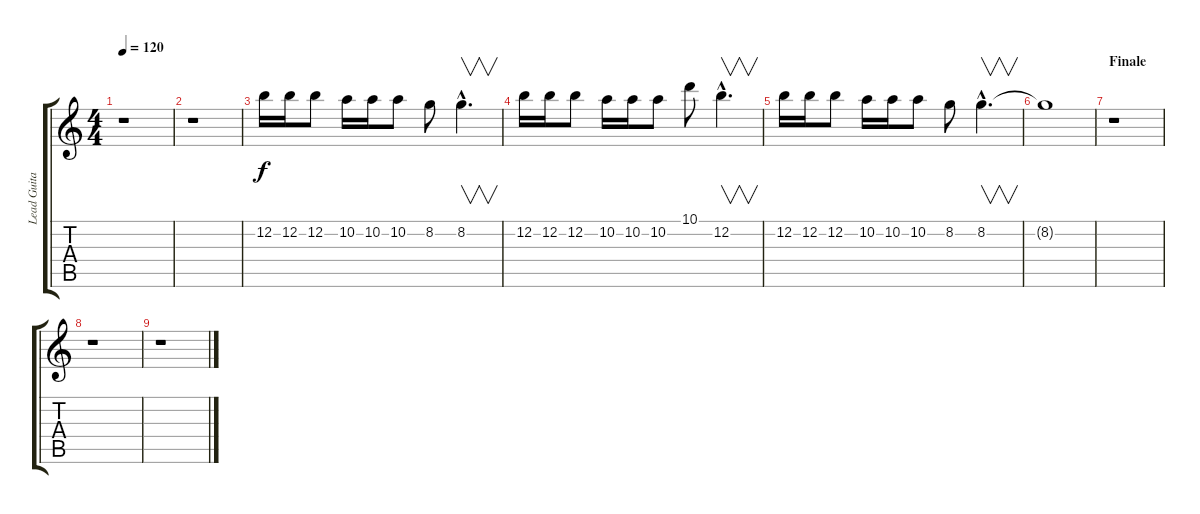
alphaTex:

\track ("Lead Guitar (Bickers)" "Lead Guita") {instrument overdrivenguitar}
\staff {score tabs}
\tuning (E4 B3 G3 D3 A2 E2) {hide}
\ts (4 4)
\tempo 120
\clef g2
\ks c
r.1{dy f} |
r.1 |
12.2.16 12.2.16 12.2.8 10.2.16 10.2.16 10.2.8 8.2.8 8.2{hac}.4{v d} |
12.2.16 12.2.16 12.2.8 10.2.16 10.2.16 10.2.8 10.1.8 12.2{hac}.4{v d} |
12.2.16 12.2.16 12.2.8 10.2.16 10.2.16 10.2.8 8.2.8 8.2{hac}.4{v d} |
8.2{t}.1 |
\section ("" "Finale")
r.1 |
r.1 |
r.1
